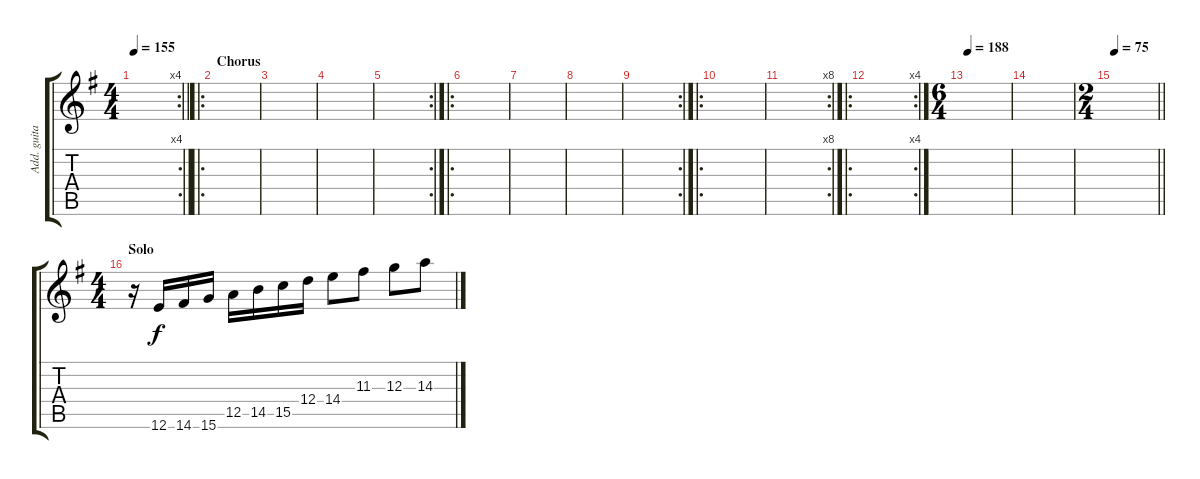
\track ("Add. guitar" "Add. guita") {instrument acousticguitarsteel}
\staff {score tabs}
\tuning (E4 B3 G3 D3 A2 E2) {hide}
\rc 4
\ts (4 4)
\tempo 155
\clef g2
\barLineRight lightlight
\ks eminor
|
\ro
\section ("" "Chorus")
|
|
|
\rc 2
|
\ro
|
|
|
\rc 2
|
\ro
|
\rc 8
|
\ro
\rc 4
|
\ts (6 4)
\tempo 188
|
|
\ts (2 4)
\tempo 75
\barLineRight lightlight
|
\ts (4 4)
\section ("" "Solo")
r.16{balance 10 instrument overdrivenguitar} 12.6.16 14.6.16 15.6.16 12.5.16 14.5.16 15.5.16 12.4.16 14.4.8 11.3.8 12.3.8 14.3.8
